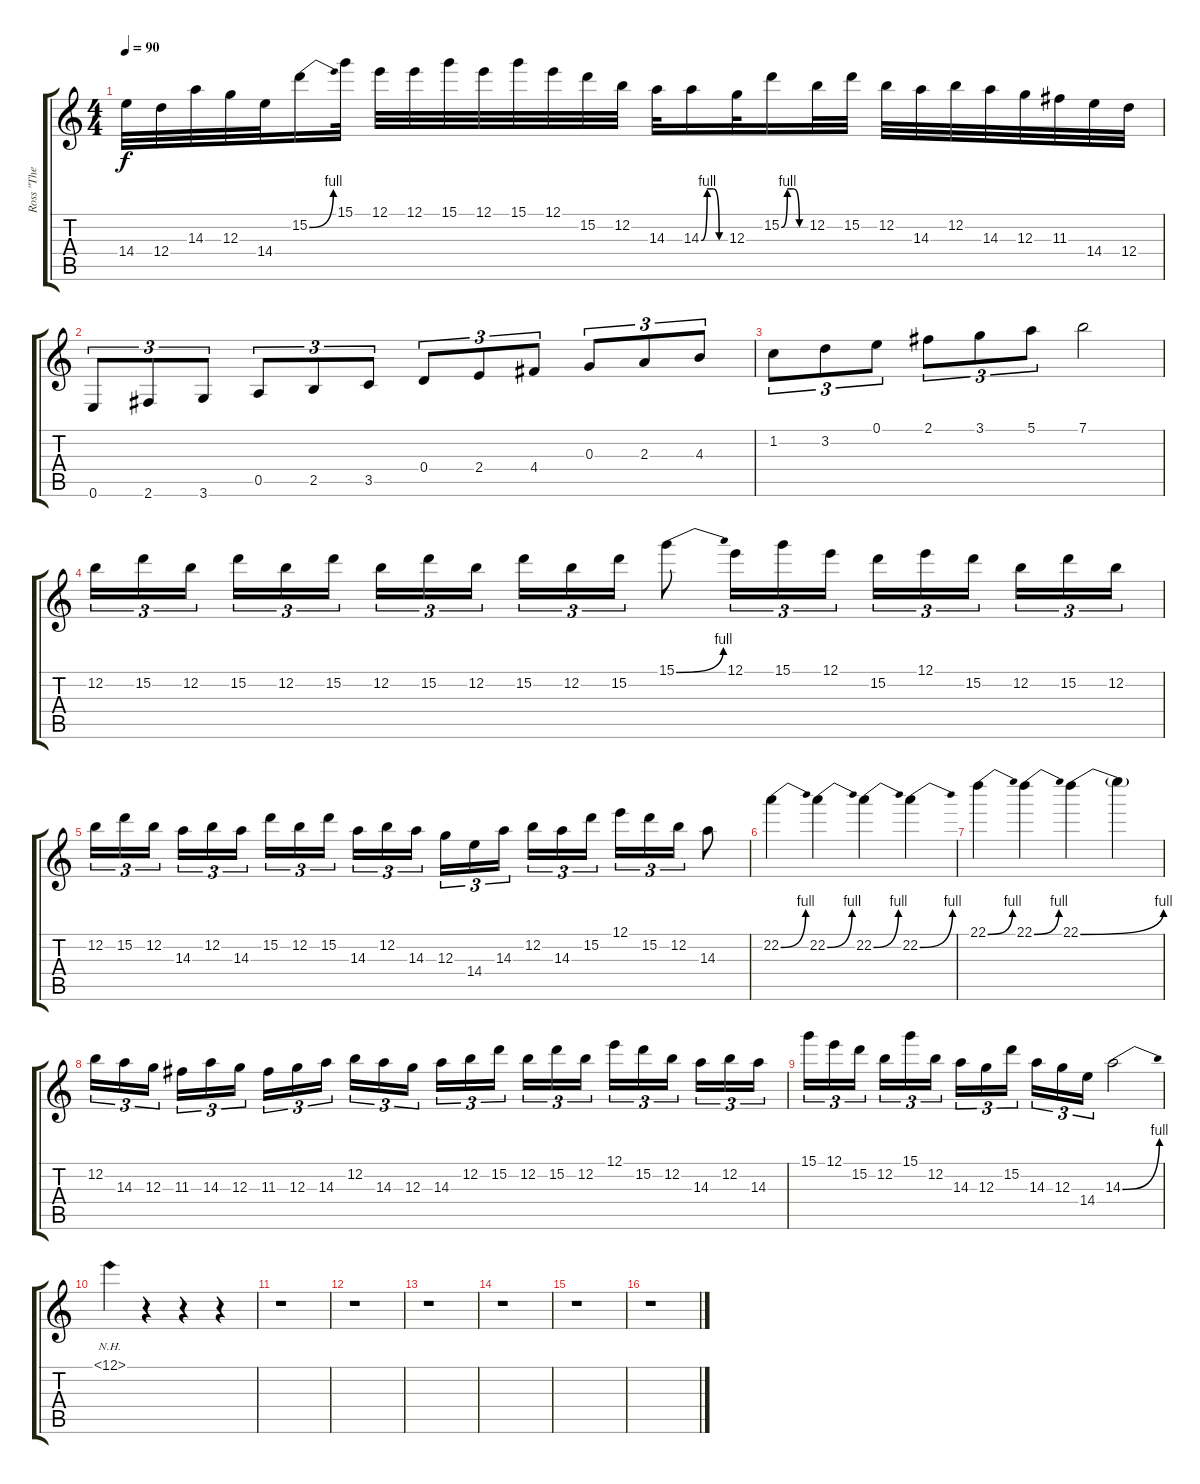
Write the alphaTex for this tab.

\track ("Ross \"The Boss\" Friedman Lead" "Ross \"The ") {instrument overdrivenguitar}
\staff {score tabs}
\tuning (E4 B3 G3 D3 A2 E2) {hide}
\ts (4 4)
\tempo 90
\clef g2
\ks c
14.4.32{dy f} 12.4.32 14.3.32 12.3.32 14.4.32 15.2{be (bend 0 0 60 4)}.16 15.1.32 12.1.32 12.1.32 15.1.32 12.1.32 15.1.32 12.1.32 15.2.32 12.2.32 14.3.32 14.3{be (custom 0 0 15 4 30 4 45 0 60 0)}.16 12.3.32 15.2{be (custom 0 0 15 4 30 4 45 0 60 0)}.16 12.2.32 15.2.32 12.2.32 14.3.32 12.2.32 14.3.32 12.3.32 11.3.32 14.4.32 12.4.32 |
0.6.8{tu (3 2)} 2.6.8{tu (3 2)} 3.6.8{tu (3 2)} 0.5.8{tu (3 2)} 2.5.8{tu (3 2)} 3.5.8{tu (3 2)} 0.4.8{tu (3 2)} 2.4.8{tu (3 2)} 4.4.8{tu (3 2)} 0.3.8{tu (3 2)} 2.3.8{tu (3 2)} 4.3.8{tu (3 2)} |
1.2.8{tu (3 2)} 3.2.8{tu (3 2)} 0.1.8{tu (3 2)} 2.1.8{tu (3 2)} 3.1.8{tu (3 2)} 5.1.8{tu (3 2)} 7.1.2 |
12.2.16{tu (3 2)} 15.2.16{tu (3 2)} 12.2.16{tu (3 2)} 15.2.16{tu (3 2)} 12.2.16{tu (3 2)} 15.2.16{tu (3 2)} 12.2.16{tu (3 2)} 15.2.16{tu (3 2)} 12.2.16{tu (3 2)} 15.2.16{tu (3 2)} 12.2.16{tu (3 2)} 15.2.16{tu (3 2)} 15.1{be (bend 0 0 60 4)}.8 12.1.16{tu (3 2)} 15.1.16{tu (3 2)} 12.1.16{tu (3 2)} 15.2.16{tu (3 2)} 12.1.16{tu (3 2)} 15.2.16{tu (3 2)} 12.2.16{tu (3 2)} 15.2.16{tu (3 2)} 12.2.16{tu (3 2)} |
12.2.16{tu (3 2)} 15.2.16{tu (3 2)} 12.2.16{tu (3 2)} 14.3.16{tu (3 2)} 12.2.16{tu (3 2)} 14.3.16{tu (3 2)} 15.2.16{tu (3 2)} 12.2.16{tu (3 2)} 15.2.16{tu (3 2)} 14.3.16{tu (3 2)} 12.2.16{tu (3 2)} 14.3.16{tu (3 2)} 12.3.16{tu (3 2)} 14.4.16{tu (3 2)} 14.3.16{tu (3 2)} 12.2.16{tu (3 2)} 14.3.16{tu (3 2)} 15.2.16{tu (3 2)} 12.1.16{tu (3 2)} 15.2.16{tu (3 2)} 12.2.16{tu (3 2)} 14.3.8 |
22.2{be (bend 0 0 60 4)}.4 22.2{be (bend 0 0 60 4)}.4 22.2{be (bend 0 0 60 4)}.4 22.2{be (bend 0 0 60 4)}.4 |
22.1{be (bend 0 0 60 4)}.4 22.1{be (bend 0 0 60 4)}.4 22.1{be (bend 0 0 60 4)}.4 22.1{t}.4 |
12.2.16{tu (3 2)} 14.3.16{tu (3 2)} 12.3.16{tu (3 2)} 11.3.16{tu (3 2)} 14.3.16{tu (3 2)} 12.3.16{tu (3 2)} 11.3.16{tu (3 2)} 12.3.16{tu (3 2)} 14.3.16{tu (3 2)} 12.2.16{tu (3 2)} 14.3.16{tu (3 2)} 12.3.16{tu (3 2)} 14.3.16{tu (3 2)} 12.2.16{tu (3 2)} 15.2.16{tu (3 2)} 12.2.16{tu (3 2)} 15.2.16{tu (3 2)} 12.2.16{tu (3 2)} 12.1.16{tu (3 2)} 15.2.16{tu (3 2)} 12.2.16{tu (3 2)} 14.3.16{tu (3 2)} 12.2.16{tu (3 2)} 14.3.16{tu (3 2)} |
15.1.16{tu (3 2)} 12.1.16{tu (3 2)} 15.2.16{tu (3 2)} 12.2.16{tu (3 2)} 15.1.16{tu (3 2)} 12.2.16{tu (3 2)} 14.3.16{tu (3 2)} 12.3.16{tu (3 2)} 15.2.16{tu (3 2)} 14.3.16{tu (3 2)} 12.3.16{tu (3 2)} 14.4.16{tu (3 2)} 14.3{be (bend 0 0 60 4)}.2 |
12.1{nh}.4 r.4 r.4 r.4 |
r.1 |
r.1 |
r.1 |
r.1 |
r.1 |
r.1
